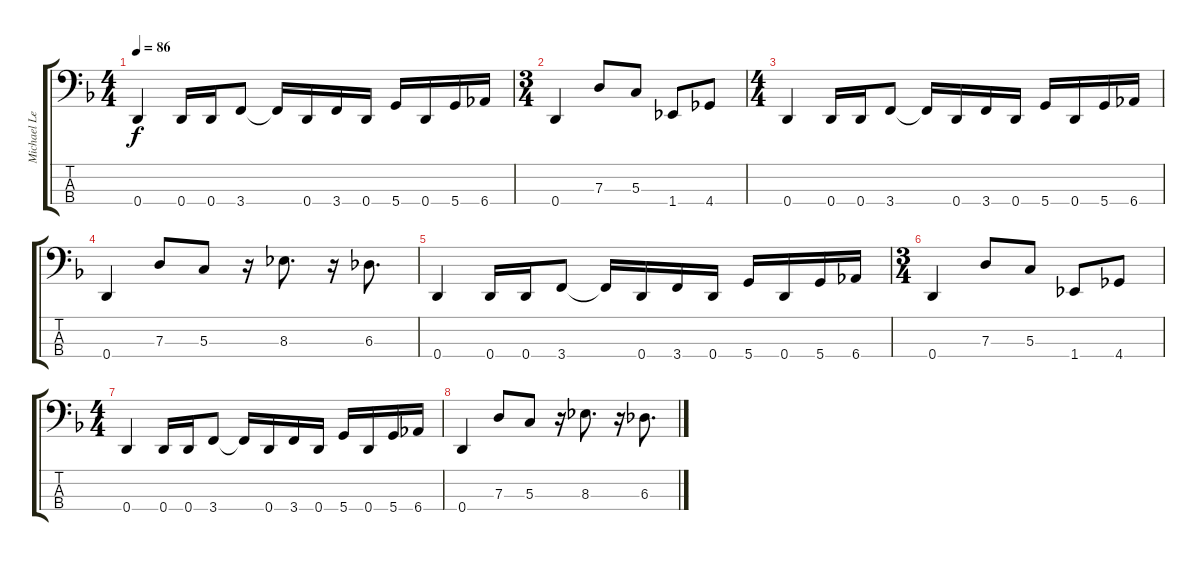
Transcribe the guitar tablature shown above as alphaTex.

\track ("Michael LePond Bass" "Michael Le") {instrument electricbassfinger}
\staff {score tabs}
\tuning (F2 C2 G1 D1) {hide}
\ts (4 4)
\tempo 86
\clef f4
\ks dminor
0.4.4{dy f} 0.4.16 0.4.16 3.4.8 3.4{t}.16 0.4.16 3.4.16 0.4.16 5.4.16 0.4.16 5.4.16 6.4.16 |
\ts (3 4)
0.4.4 7.3.8 5.3.8 1.4.8 4.4.8 |
\ts (4 4)
0.4.4 0.4.16 0.4.16 3.4.8 3.4{t}.16 0.4.16 3.4.16 0.4.16 5.4.16 0.4.16 5.4.16 6.4.16 |
0.4.4 7.3.8 5.3.8 r.16 8.3.8{d} r.16 6.3.8{d} |
0.4.4 0.4.16 0.4.16 3.4.8 3.4{t}.16 0.4.16 3.4.16 0.4.16 5.4.16 0.4.16 5.4.16 6.4.16 |
\ts (3 4)
0.4.4 7.3.8 5.3.8 1.4.8 4.4.8 |
\ts (4 4)
0.4.4 0.4.16 0.4.16 3.4.8 3.4{t}.16 0.4.16 3.4.16 0.4.16 5.4.16 0.4.16 5.4.16 6.4.16 |
0.4.4 7.3.8 5.3.8 r.16 8.3.8{d} r.16 6.3.8{d}
